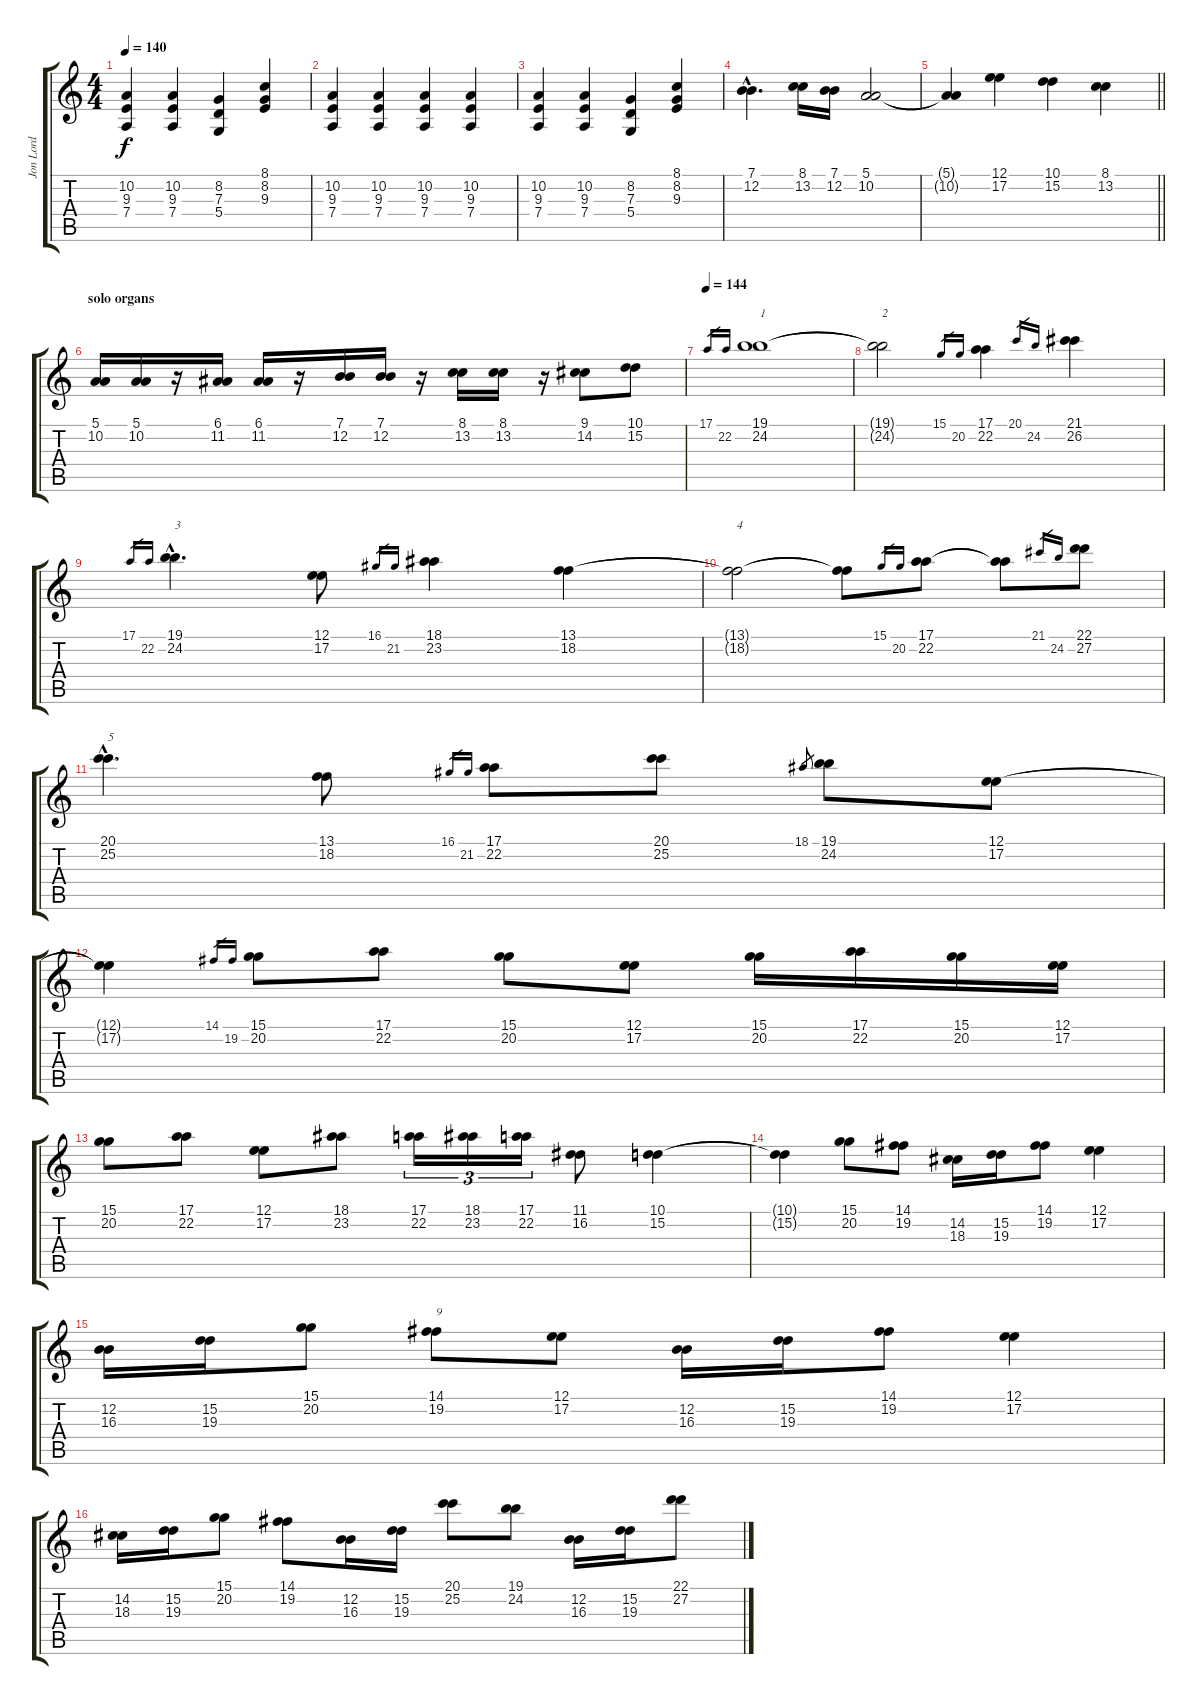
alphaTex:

\track ("Jon Lord" "Jon Lord") {instrument drawbarorgan}
\staff {score tabs}
\tuning (E4 B3 G3 D3 A2 E2) {hide}
\ts (4 4)
\tempo 140
\clef g2
\ks c
(10.2 9.3 7.4).4{dy f} (10.2 9.3 7.4).4 (8.2 7.3 5.4).4 (8.1 8.2 9.3).4 |
(10.2 9.3 7.4).4 (10.2 9.3 7.4).4 (10.2 9.3 7.4).4 (10.2 9.3 7.4).4 |
(10.2 9.3 7.4).4 (10.2 9.3 7.4).4 (8.2 7.3 5.4).4 (8.1 8.2 9.3).4 |
(7.1{hac} 12.2{hac}).4{d} (8.1 13.2).16 (7.1 12.2).16 (5.1 10.2).2 |
\barLineRight lightlight
(5.1{t} 10.2{t}).4 (12.1 17.2).4 (10.1 15.2).4 (8.1 13.2).4 |
\section ("" "solo organs")
(5.1 10.2).16 (5.1 10.2).16 r.16 (6.1 11.2).16 (6.1 11.2).16 r.16 (7.1 12.2).16 (7.1 12.2).16 r.16 (8.1 13.2).16 (8.1 13.2).16 r.16 (9.1 14.2).8 (10.1 15.2).8 |
\tempo 144
17.1.16{gr} 22.2.16{gr} (19.1 24.2).1{txt "1"} |
(19.1{t} 24.2{t}).2{txt "2"} 15.1.16{gr} 20.2.16{gr} (17.1 22.2).4 20.1.16{gr} 24.2.16{gr} (21.1 26.2).4 |
17.1.16{gr} 22.2.16{gr} (19.1{hac} 24.2{hac}).4{d txt "3"} (12.1 17.2).8 16.1.16{gr} 21.2.16{gr} (18.1 23.2).4 (13.1 18.2).4 |
(13.1{t} 18.2{t}).2{txt "4"} (13.1{t} 18.2{t}).8 15.1.16{gr} 20.2.16{gr} (17.1 22.2).8 (17.1{t} 22.2{t}).8 21.1.16{gr} 24.2.16{gr} (22.1 27.2).8 |
(20.1{hac} 25.2{hac}).4{d txt "5"} (13.1 18.2).8 16.1.16{gr} 21.2.16{gr} (17.1 22.2).8 (20.1 25.2).8 18.1.8{gr} (19.1 24.2).8 (12.1 17.2).8 |
(12.1{t} 17.2{t}).4 14.1.16{gr} 19.2.16{gr} (15.1 20.2).8 (17.1 22.2).8 (15.1 20.2).8 (12.1 17.2).8 (15.1 20.2).16 (17.1 22.2).16 (15.1 20.2).16 (12.1 17.2).16 |
(15.1 20.2).8 (17.1 22.2).8 (12.1 17.2).8 (18.1 23.2).8 (17.1 22.2).16{tu (3 2)} (18.1 23.2).16{tu (3 2)} (17.1 22.2).16{tu (3 2)} (11.1 16.2).8 (10.1 15.2).4 |
(10.1{t} 15.2{t}).4 (15.1 20.2).8 (14.1 19.2).8 (14.2 18.3).16 (15.2 19.3).16 (14.1 19.2).8 (12.1 17.2).4 |
(12.2 16.3).16 (15.2 19.3).16 (15.1 20.2).8 (14.1 19.2).8{txt "9"} (12.1 17.2).8 (12.2 16.3).16 (15.2 19.3).16 (14.1 19.2).8 (12.1 17.2).4 |
(14.2 18.3).16 (15.2 19.3).16 (15.1 20.2).8 (14.1 19.2).8 (12.2 16.3).16 (15.2 19.3).16 (20.1 25.2).8 (19.1 24.2).8 (12.2 16.3).16 (15.2 19.3).16 (22.1 27.2).8
